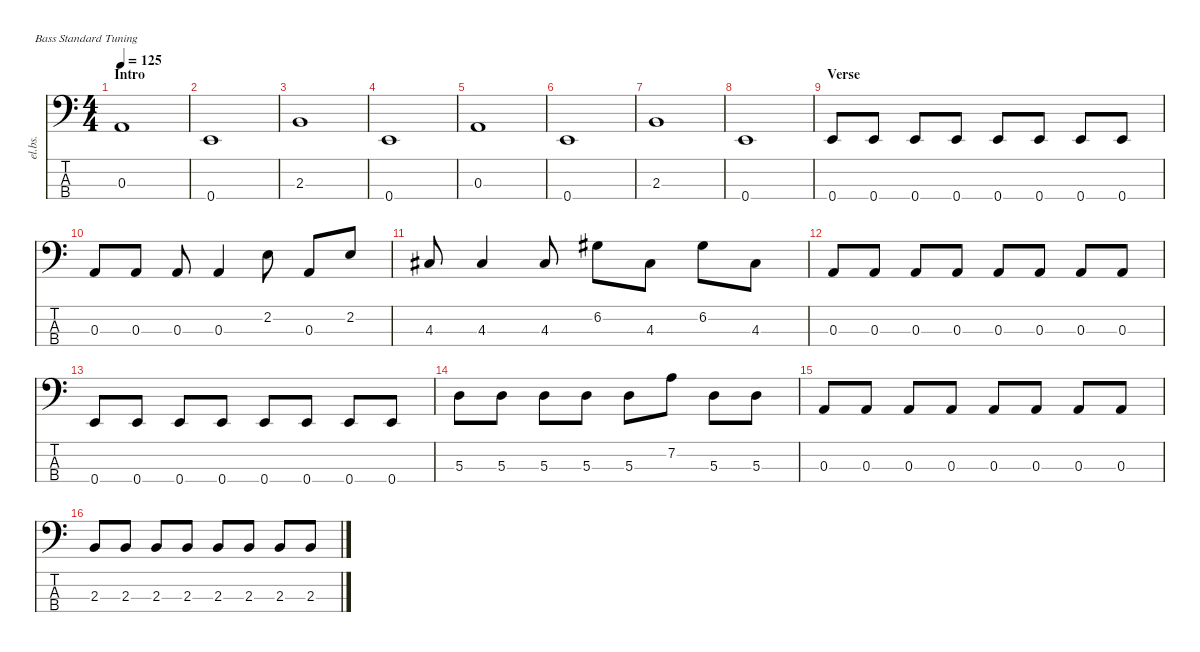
\defaultSystemsLayout 4
\hideDynamics
\bracketExtendMode nobrackets
\otherSystemsTrackNameOrientation horizontal
\track ("Electric Bass" "el.bs.") {instrument electricbassfinger}
\staff {score tabs}
\tuning (G2 D2 A1 E1)
\ts (4 4)
\beaming (8 2 2 2 2)
\section ("" "Intro")
\tempo 125
\clef f4
\ks c
0.3.1{dy mf instrument electricbassfinger} |
0.4.1 |
2.3.1 |
0.4.1 |
0.3.1 |
0.4.1 |
2.3.1 |
0.4.1 |
\section ("" "Verse")
0.4.8 0.4.8 0.4.8 0.4.8 0.4.8 0.4.8 0.4.8 0.4.8 |
0.3.8 0.3.8 0.3.8 0.3.4 2.2.8 0.3.8 2.2.8 |
4.3.8 4.3.4 4.3.8 6.2.8 4.3.8 6.2.8 4.3.8 |
0.3.8 0.3.8 0.3.8 0.3.8 0.3.8 0.3.8 0.3.8 0.3.8 |
0.4.8 0.4.8 0.4.8 0.4.8 0.4.8 0.4.8 0.4.8 0.4.8 |
5.3.8 5.3.8 5.3.8 5.3.8 5.3.8 7.2.8 5.3.8 5.3.8 |
0.3.8 0.3.8 0.3.8 0.3.8 0.3.8 0.3.8 0.3.8 0.3.8 |
2.3.8 2.3.8 2.3.8 2.3.8 2.3.8 2.3.8 2.3.8 2.3.8
